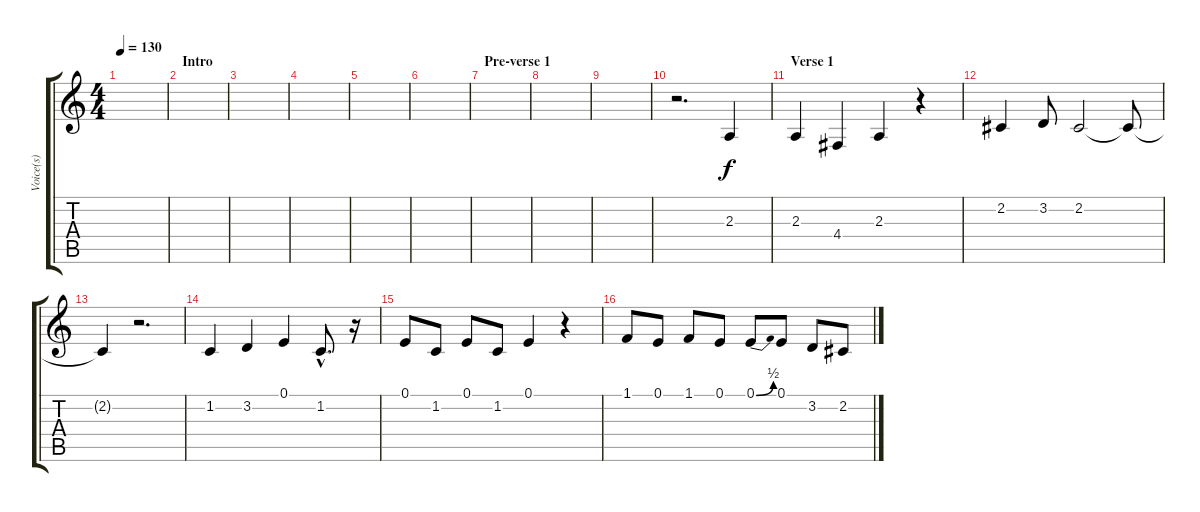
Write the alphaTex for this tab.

\track ("Voice(s)" "Voice(s)") {instrument clarinet}
\staff {score tabs}
\tuning (E4 B3 G3 D3 A2 E2) {hide}
\ts (4 4)
\tempo 130
\clef g2
\ks c
|
\section ("" "Intro")
|
|
|
|
|
\section ("" "Pre-verse 1")
|
|
|
r.2{d} 2.3.4 |
\section ("" "Verse 1")
2.3.4 4.4.4 2.3.4 r.4 |
2.2.4 3.2.8 2.2.2 2.2{t}.8 |
2.2{t}.4 r.2{d} |
1.2.4 3.2.4 0.1.4 1.2{hac}.8{d} r.16 |
0.1.8 1.2.8 0.1.8 1.2.8 0.1.4 r.4 |
1.1.8 0.1.8 1.1.8 0.1.8 0.1{be (bend 0 0 60 2)}.8 0.1.8 3.2.8 2.2.8
